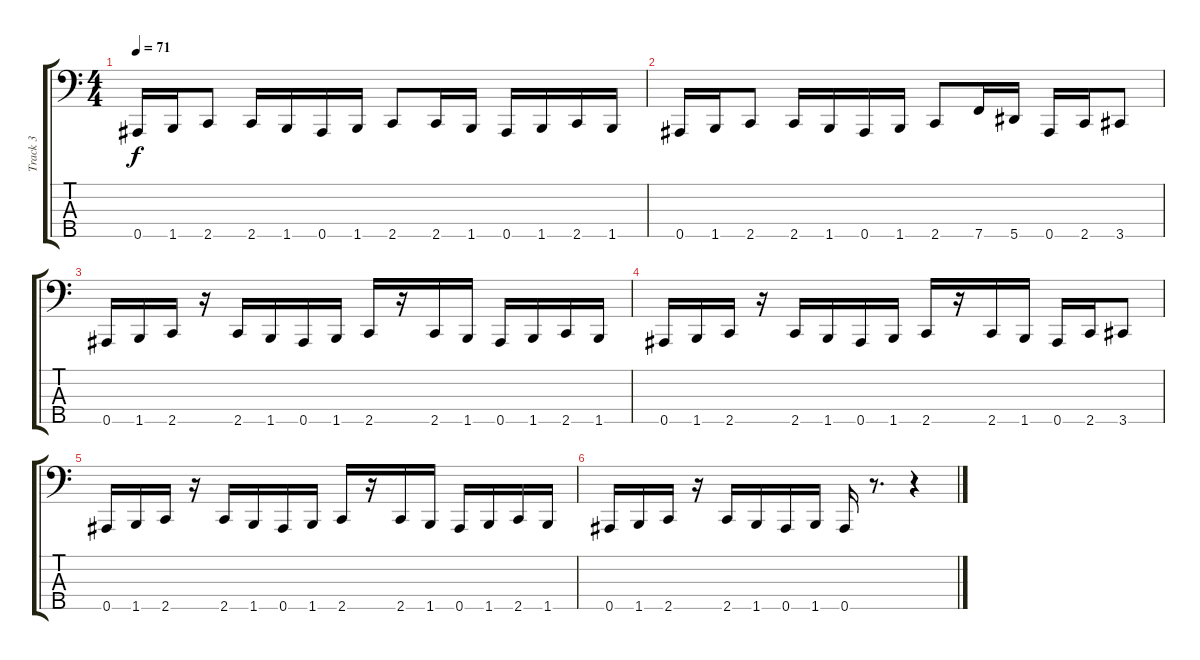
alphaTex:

\track ("Track 3" "Track 3") {instrument electricbassfinger}
\staff {score tabs}
\tuning (Ab2 Eb2 Bb1 F1 Bb0) {hide}
\ts (4 4)
\tempo 71
\clef f4
\ks c
0.5.16{dy f} 1.5.16 2.5.8 2.5.16 1.5.16 0.5.16 1.5.16 2.5.8 2.5.16 1.5.16 0.5.16 1.5.16 2.5.16 1.5.16 |
0.5.16 1.5.16 2.5.8 2.5.16 1.5.16 0.5.16 1.5.16 2.5.8 7.5.16 5.5.16 0.5.16 2.5.16 3.5.8 |
0.5.16 1.5.16 2.5.16 r.16 2.5.16 1.5.16 0.5.16 1.5.16 2.5.16 r.16 2.5.16 1.5.16 0.5.16 1.5.16 2.5.16 1.5.16 |
0.5.16 1.5.16 2.5.16 r.16 2.5.16 1.5.16 0.5.16 1.5.16 2.5.16 r.16 2.5.16 1.5.16 0.5.16 2.5.16 3.5.8 |
0.5.16 1.5.16 2.5.16 r.16 2.5.16 1.5.16 0.5.16 1.5.16 2.5.16 r.16 2.5.16 1.5.16 0.5.16 1.5.16 2.5.16 1.5.16 |
0.5.16 1.5.16 2.5.16 r.16 2.5.16 1.5.16 0.5.16 1.5.16 0.5.16 r.8{d} r.4
